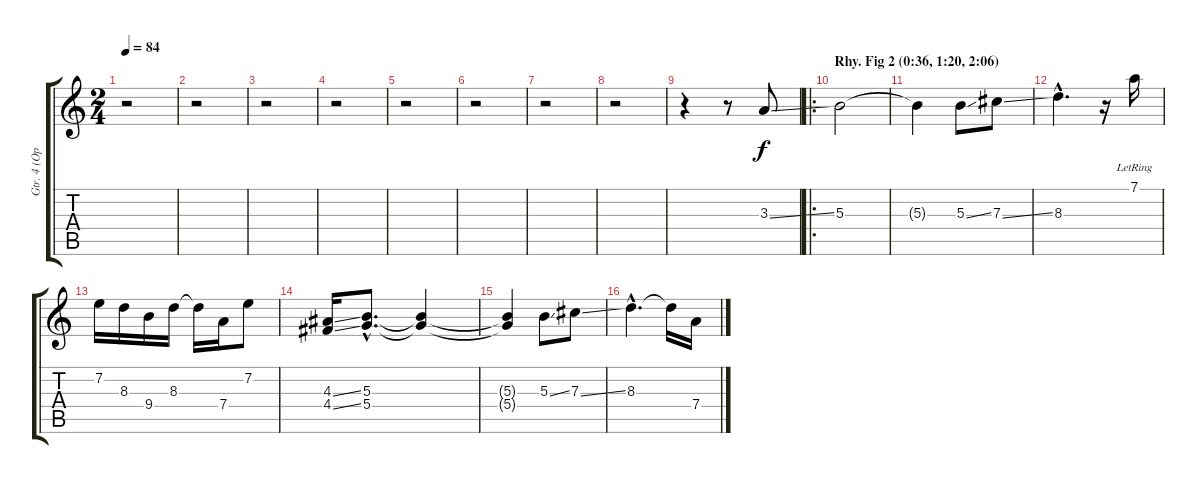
\track ("Gtr. 4 (Open D)" "Gtr. 4 (Op") {instrument overdrivenguitar}
\staff {score tabs}
\tuning (D4 A3 Gb3 D3 A2 D2) {hide}
\ts (2 4)
\tempo 84
\clef g2
\ks c
r.2{dy f} |
r.2 |
r.2 |
r.2 |
r.2 |
r.2 |
r.2 |
r.2 |
r.4 r.8 3.3{ss}.8 |
\ro
\section ("" "Rhy. Fig 2 (0:36, 1:20, 2:06)")
5.3.2 |
5.3{t}.4 5.3{ss}.8 7.3{ss}.8 |
8.3{hac}.4{d} r.16 7.1{lr}.16 |
7.2.16 8.3.16 9.4.16 8.3.16 8.3{t}.16 7.4.16 7.2.8 |
(4.3{ss} 4.4{ss}).16 (5.3{hac} 5.4{hac}).8{d} (5.3{t} 5.4{t}).4 |
(5.3{t} 5.4{t}).4 5.3{ss}.8 7.3{ss}.8 |
8.3{hac}.4{d} 8.3{t}.16 7.4.16
